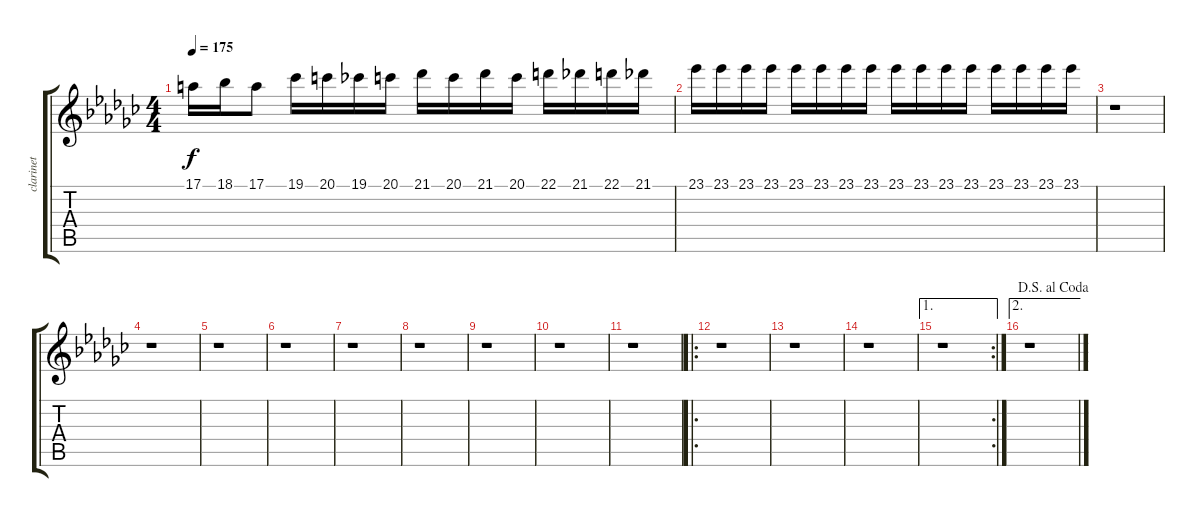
\track ("clarinet" "clarinet") {instrument clarinet}
\staff {score tabs}
\tuning (E4 B3 G3 D3 A2 E2) {hide}
\ts (4 4)
\tempo 175
\clef g2
\ks gb
17.1.16{dy f} 18.1.16 17.1.8 19.1.16 20.1.16 19.1.16 20.1.16 21.1.16 20.1.16 21.1.16 20.1.16 22.1.16 21.1.16 22.1.16 21.1.16 |
23.1.16 23.1.16 23.1.16 23.1.16 23.1.16 23.1.16 23.1.16 23.1.16 23.1.16 23.1.16 23.1.16 23.1.16 23.1.16 23.1.16 23.1.16 23.1.16 |
r.1 |
r.1 |
r.1 |
r.1 |
r.1 |
r.1 |
r.1 |
r.1 |
r.1 |
\ro
r.1 |
r.1 |
r.1 |
\ae 1
\rc 2
r.1 |
\ae 2
\jump dalsegnoalcoda
r.1
